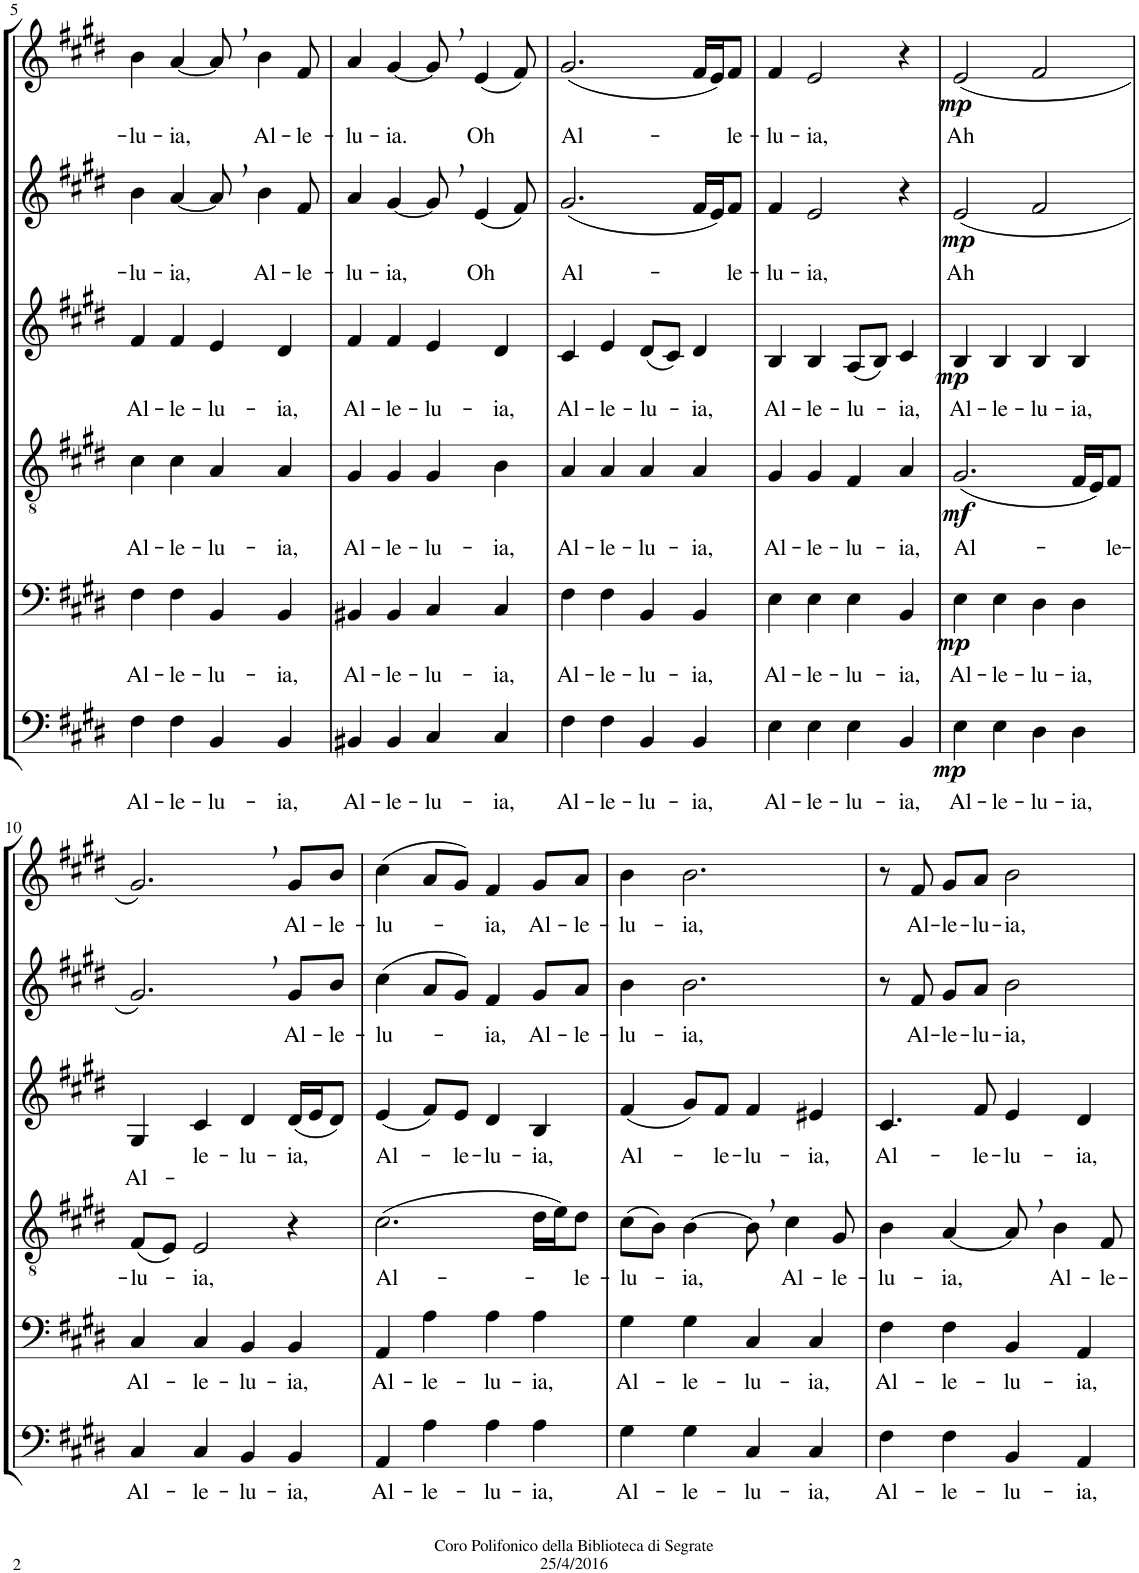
**kern	**text	**dynam	**kern	**text	**dynam	**kern	**text	**dynam	**kern	**text	**dynam	**kern	**text	**dynam	**kern	**text	**dynam
*part6	*part6	*part6	*part5	*part5	*part5	*part4	*part4	*part4	*part3	*part3	*part3	*part2	*part2	*part2	*part1	*part1	*part1
*staff6	*staff6	*staff6	*staff5	*staff5	*staff5	*staff4	*staff4	*staff4	*staff3	*staff3	*staff3	*staff2	*staff2	*staff2	*staff1	*staff1	*staff1
*I"Bassi II	*	*	*I"Bassi I	*	*	*I"Tenori	*	*	*I"Contralti	*	*	*I"Soprani II	*	*	*I"Soprani I	*	*
!!LO:PB:g=z
*clefF4	*	*	*clefF4	*	*	*clefGv2	*	*	*clefG2	*	*	*clefG2	*	*	*clefG2	*	*
*	*	*	*	*	*	*	*	*	*	*	*	*	*	*	*Trd1c2	*	*
*k[f#c#g#d#]	*	*	*k[f#c#g#d#]	*	*	*k[f#c#g#d#]	*	*	*k[f#c#g#d#]	*	*	*k[f#c#g#d#]	*	*	*k[f#c#g#d#]	*	*
*E:	*	*	*E:	*	*	*E:	*	*	*E:	*	*	*E:	*	*	*E:	*	*
*M4/4	*	*	*M4/4	*	*	*M4/4	*	*	*M4/4	*	*	*M4/4	*	*	*M4/4	*	*
=5	=5	=5	=5	=5	=5	=5	=5	=5	=5	=5	=5	=5	=5	=5	=5	=5	=5
!	!LO:LY:b	!	!	!LO:LY:b	!	!	!LO:LY:b	!	!	!LO:LY:b	!	!	!LO:LY:b	!	!	!LO:LY:b	!
4F#\	Al-	.	4F#\	Al-	.	4c#\	Al-	.	4f#/	Al-	.	4b\	-lu-	.	4b\	-lu-	.
!	!LO:LY:b	!	!	!LO:LY:b	!	!	!LO:LY:b	!	!	!LO:LY:b	!	!	!LO:LY:b	!	!	!LO:LY:b	!
4F#\	-le-	.	4F#\	-le-	.	4c#\	-le-	.	4f#/	-le-	.	[4a/	-ia,	.	[4a/	-ia,	.
!	!LO:LY:b	!	!	!LO:LY:b	!	!	!LO:LY:b	!	!	!LO:LY:b	!	!	!	!	!	!	!
4BB/	-lu-	.	4BB/	-lu-	.	4A/	-lu-	.	4e/	-lu-	.	8a,/]	.	.	8a,/]	.	.
!	!	!	!	!	!	!	!	!	!	!	!	!	!LO:LY:b	!	!	!LO:LY:b	!
.	.	.	.	.	.	.	.	.	.	.	.	4b\	Al-	.	4b\	Al-	.
!	!LO:LY:b	!	!	!LO:LY:b	!	!	!LO:LY:b	!	!	!LO:LY:b	!	!	!	!	!	!	!
4BB/	-ia,	.	4BB/	-ia,	.	4A/	-ia,	.	4d#/	-ia,	.	.	.	.	.	.	.
!	!	!	!	!	!	!	!	!	!	!	!	!	!LO:LY:b	!	!	!LO:LY:b	!
.	.	.	.	.	.	.	.	.	.	.	.	8f#/	-le-	.	8f#/	-le-	.
=6	=6	=6	=6	=6	=6	=6	=6	=6	=6	=6	=6	=6	=6	=6	=6	=6	=6
!	!LO:LY:b	!	!	!LO:LY:b	!	!	!LO:LY:b	!	!	!LO:LY:b	!	!	!LO:LY:b	!	!	!LO:LY:b	!
4BB#X/	Al-	.	4BB#X/	Al-	.	4G#/	Al-	.	4f#/	Al-	.	4a/	-lu-	.	4a/	-lu-	.
!	!LO:LY:b	!	!	!LO:LY:b	!	!	!LO:LY:b	!	!	!LO:LY:b	!	!	!LO:LY:b	!	!	!LO:LY:b	!
4BB#/	-le-	.	4BB#/	-le-	.	4G#/	-le-	.	4f#/	-le-	.	[4g#/	-ia,	.	[4g#/	-ia.	.
!	!LO:LY:b	!	!	!LO:LY:b	!	!	!LO:LY:b	!	!	!LO:LY:b	!	!	!	!	!	!	!
4C#/	-lu-	.	4C#/	-lu-	.	4G#/	-lu-	.	4e/	-lu-	.	8g#,/]	.	.	8g#,/]	.	.
!	!	!	!	!	!	!	!	!	!	!	!	!	!LO:LY:b	!	!	!LO:LY:b	!
.	.	.	.	.	.	.	.	.	.	.	.	(4e/	Oh	.	(4e/	Oh	.
!	!LO:LY:b	!	!	!LO:LY:b	!	!	!LO:LY:b	!	!	!LO:LY:b	!	!	!	!	!	!	!
4C#/	-ia,	.	4C#/	-ia,	.	4B\	-ia,	.	4d#/	-ia,	.	.	.	.	.	.	.
.	.	.	.	.	.	.	.	.	.	.	.	8f#/)	.	.	8f#/)	.	.
=7	=7	=7	=7	=7	=7	=7	=7	=7	=7	=7	=7	=7	=7	=7	=7	=7	=7
!	!LO:LY:b	!	!	!LO:LY:b	!	!	!LO:LY:b	!	!	!LO:LY:b	!	!	!LO:LY:b	!	!	!LO:LY:b	!
4F#\	Al-	.	4F#\	Al-	.	4A/	Al-	.	4c#/	Al-	.	(2.g#/	Al-	.	(2.g#/	Al-	.
!	!LO:LY:b	!	!	!LO:LY:b	!	!	!LO:LY:b	!	!	!LO:LY:b	!	!	!	!	!	!	!
4F#\	-le-	.	4F#\	-le-	.	4A/	-le-	.	4e/	-le-	.	.	.	.	.	.	.
!	!LO:LY:b	!	!	!LO:LY:b	!	!	!LO:LY:b	!	!	!LO:LY:b	!	!	!	!	!	!	!
4BB/	-lu-	.	4BB/	-lu-	.	4A/	-lu-	.	(8d#/L	-lu-	.	.	.	.	.	.	.
.	.	.	.	.	.	.	.	.	8c#/J)	.	.	.	.	.	.	.	.
!	!LO:LY:b	!	!	!LO:LY:b	!	!	!LO:LY:b	!	!	!LO:LY:b	!	!	!	!	!	!	!
4BB/	-ia,	.	4BB/	-ia,	.	4A/	-ia,	.	4d#/	-ia,	.	16f#/LL	.	.	16f#/LL	.	.
.	.	.	.	.	.	.	.	.	.	.	.	16e/J)	.	.	16e/J)	.	.
!	!	!	!	!	!	!	!	!	!	!	!	!	!LO:LY:b	!	!	!LO:LY:b	!
.	.	.	.	.	.	.	.	.	.	.	.	8f#/J	-le-	.	8f#/J	-le-	.
=8	=8	=8	=8	=8	=8	=8	=8	=8	=8	=8	=8	=8	=8	=8	=8	=8	=8
!	!LO:LY:b	!	!	!LO:LY:b	!	!	!LO:LY:b	!	!	!LO:LY:b	!	!	!LO:LY:b	!	!	!LO:LY:b	!
4E\	Al-	.	4E\	Al-	.	4G#/	Al-	.	4B/	Al-	.	4f#/	-lu-	.	4f#/	-lu-	.
!	!LO:LY:b	!	!	!LO:LY:b	!	!	!LO:LY:b	!	!	!LO:LY:b	!	!	!LO:LY:b	!	!	!LO:LY:b	!
4E\	-le-	.	4E\	-le-	.	4G#/	-le-	.	4B/	-le-	.	2e/	-ia,	.	2e/	-ia,	.
!	!LO:LY:b	!	!	!LO:LY:b	!	!	!LO:LY:b	!	!	!LO:LY:b	!	!	!	!	!	!	!
4E\	-lu-	.	4E\	-lu-	.	4F#/	-lu-	.	(8A/L	-lu-	.	.	.	.	.	.	.
.	.	.	.	.	.	.	.	.	8B/J)	.	.	.	.	.	.	.	.
!	!LO:LY:b	!	!	!LO:LY:b	!	!	!LO:LY:b	!	!	!LO:LY:b	!	!	!	!	!	!	!
4BB/	-ia,	.	4BB/	-ia,	.	4A/	-ia,	.	4c#/	-ia,	.	4r	.	.	4r	.	.
=9	=9	=9	=9	=9	=9	=9	=9	=9	=9	=9	=9	=9	=9	=9	=9	=9	=9
!	!LO:LY:b	!LO:DY:b	!	!LO:LY:b	!LO:DY:b	!	!LO:LY:b	!LO:DY:b	!	!LO:LY:b	!LO:DY:b	!	!LO:LY:b	!LO:DY:b	!	!LO:LY:b	!LO:DY:b
4E\	Al-	mp	4E\	Al-	mp	(2.G#/	Al-	mf	4B/	Al-	mp	(2e/	Ah	mp	(2e/	Ah	mp
!	!LO:LY:b	!	!	!LO:LY:b	!	!	!	!	!	!LO:LY:b	!	!	!	!	!	!	!
4E\	-le-	.	4E\	-le-	.	.	.	.	4B/	-le-	.	.	.	.	.	.	.
!	!LO:LY:b	!	!	!LO:LY:b	!	!	!	!	!	!LO:LY:b	!	!	!	!	!	!	!
4D#\	-lu-	.	4D#\	-lu-	.	.	.	.	4B/	-lu-	.	2f#/	.	.	2f#/	.	.
!	!LO:LY:b	!	!	!LO:LY:b	!	!	!	!	!	!LO:LY:b	!	!	!	!	!	!	!
4D#\	-ia,	.	4D#\	-ia,	.	16F#/LL	.	.	4B/	-ia,	.	.	.	.	.	.	.
.	.	.	.	.	.	16E/J)	.	.	.	.	.	.	.	.	.	.	.
!	!	!	!	!	!	!	!LO:LY:b	!	!	!	!	!	!	!	!	!	!
.	.	.	.	.	.	8F#/J	-le-	.	.	.	.	.	.	.	.	.	.
!!LO:LB:g=z
=10	=10	=10	=10	=10	=10	=10	=10	=10	=10	=10	=10	=10	=10	=10	=10	=10	=10
!	!LO:LY:b	!	!	!LO:LY:b	!	!	!LO:LY:b	!	!	!LO:LY:b	!	!	!	!	!	!	!
4C#/	Al-	.	4C#/	Al-	.	(8F#/L	-lu-	.	4G#/	Al-	.	2.g#,/)	.	.	2.g#,/)	.	.
.	.	.	.	.	.	8E/J)	.	.	.	.	.	.	.	.	.	.	.
!	!LO:LY:b	!	!	!LO:LY:b	!	!	!LO:LY:b	!	!	!LO:LY:b	!	!	!	!	!	!	!
4C#/	-le-	.	4C#/	-le-	.	2E/	-ia,	.	4c#/	-le-	.	.	.	.	.	.	.
!	!LO:LY:b	!	!	!LO:LY:b	!	!	!	!	!	!LO:LY:b	!	!	!	!	!	!	!
4BB/	-lu-	.	4BB/	-lu-	.	.	.	.	4d#/	-lu-	.	.	.	.	.	.	.
!	!LO:LY:b	!	!	!LO:LY:b	!	!	!	!	!	!LO:LY:b	!	!	!LO:LY:b	!	!	!LO:LY:b	!
4BB/	-ia,	.	4BB/	-ia,	.	4r	.	.	(16d#/LL	-ia,	.	8g#/L	Al-	.	8g#/L	Al-	.
.	.	.	.	.	.	.	.	.	16e/J	.	.	.	.	.	.	.	.
!	!	!	!	!	!	!	!	!	!	!	!	!	!LO:LY:b	!	!	!LO:LY:b	!
.	.	.	.	.	.	.	.	.	8d#/J)	.	.	8b/J	-le-	.	8b/J	-le-	.
=11	=11	=11	=11	=11	=11	=11	=11	=11	=11	=11	=11	=11	=11	=11	=11	=11	=11
!	!LO:LY:b	!	!	!LO:LY:b	!	!	!LO:LY:b	!	!	!LO:LY:b	!	!	!LO:LY:b	!	!	!LO:LY:b	!
4AA/	Al-	.	4AA/	Al-	.	(2.c#\	Al-	.	(4e/	Al-	.	(4cc#\	-lu-	.	(4cc#\	-lu-	.
!	!LO:LY:b	!	!	!LO:LY:b	!	!	!	!	!	!	!	!	!	!	!	!	!
4A\	-le-	.	4A\	-le-	.	.	.	.	8f#/L)	.	.	8a/L	.	.	8a/L	.	.
!	!	!	!	!	!	!	!	!	!	!LO:LY:b	!	!	!	!	!	!	!
.	.	.	.	.	.	.	.	.	8e/J	-le-	.	8g#/J)	.	.	8g#/J)	.	.
!	!LO:LY:b	!	!	!LO:LY:b	!	!	!	!	!	!LO:LY:b	!	!	!LO:LY:b	!	!	!LO:LY:b	!
4A\	-lu-	.	4A\	-lu-	.	.	.	.	4d#/	-lu-	.	4f#/	-ia,	.	4f#/	-ia,	.
!	!LO:LY:b	!	!	!LO:LY:b	!	!	!	!	!	!LO:LY:b	!	!	!LO:LY:b	!	!	!LO:LY:b	!
4A\	-ia,	.	4A\	-ia,	.	16d#\LL	.	.	4B/	-ia,	.	8g#/L	Al-	.	8g#/L	Al-	.
.	.	.	.	.	.	16e\J)	.	.	.	.	.	.	.	.	.	.	.
!	!	!	!	!	!	!	!LO:LY:b	!	!	!	!	!	!LO:LY:b	!	!	!LO:LY:b	!
.	.	.	.	.	.	8d#\J	-le-	.	.	.	.	8a/J	-le-	.	8a/J	-le-	.
=12	=12	=12	=12	=12	=12	=12	=12	=12	=12	=12	=12	=12	=12	=12	=12	=12	=12
!	!LO:LY:b	!	!	!LO:LY:b	!	!	!LO:LY:b	!	!	!LO:LY:b	!	!	!LO:LY:b	!	!	!LO:LY:b	!
4G#\	Al-	.	4G#\	Al-	.	(8c#\L	-lu-	.	(4f#/	Al-	.	4b\	-lu-	.	4b\	-lu-	.
.	.	.	.	.	.	8B\J)	.	.	.	.	.	.	.	.	.	.	.
!	!LO:LY:b	!	!	!LO:LY:b	!	!	!LO:LY:b	!	!	!	!	!	!LO:LY:b	!	!	!LO:LY:b	!
4G#\	-le-	.	4G#\	-le-	.	[4B\	-ia,	.	8g#/L)	.	.	2.b\	-ia,	.	2.b\	-ia,	.
!	!	!	!	!	!	!	!	!	!	!LO:LY:b	!	!	!	!	!	!	!
.	.	.	.	.	.	.	.	.	8f#/J	-le-	.	.	.	.	.	.	.
!	!LO:LY:b	!	!	!LO:LY:b	!	!	!	!	!	!LO:LY:b	!	!	!	!	!	!	!
4C#/	-lu-	.	4C#/	-lu-	.	8B,\]	.	.	4f#/	-lu-	.	.	.	.	.	.	.
!	!	!	!	!	!	!	!LO:LY:b	!	!	!	!	!	!	!	!	!	!
.	.	.	.	.	.	4c#\	Al-	.	.	.	.	.	.	.	.	.	.
!	!LO:LY:b	!	!	!LO:LY:b	!	!	!	!	!	!LO:LY:b	!	!	!	!	!	!	!
4C#/	-ia,	.	4C#/	-ia,	.	.	.	.	4e#X/	-ia,	.	.	.	.	.	.	.
!	!	!	!	!	!	!	!LO:LY:b	!	!	!	!	!	!	!	!	!	!
.	.	.	.	.	.	8G#/	-le-	.	.	.	.	.	.	.	.	.	.
=13	=13	=13	=13	=13	=13	=13	=13	=13	=13	=13	=13	=13	=13	=13	=13	=13	=13
!	!LO:LY:b	!	!	!LO:LY:b	!	!	!LO:LY:b	!	!	!LO:LY:b	!	!	!	!	!	!	!
4F#\	Al-	.	4F#\	Al-	.	4B\	-lu-	.	4.c#/	Al-	.	8r	.	.	8r	.	.
!	!	!	!	!	!	!	!	!	!	!	!	!	!LO:LY:b	!	!	!LO:LY:b	!
.	.	.	.	.	.	.	.	.	.	.	.	8f#/	Al-	.	8f#/	Al-	.
!	!LO:LY:b	!	!	!LO:LY:b	!	!	!LO:LY:b	!	!	!	!	!	!LO:LY:b	!	!	!LO:LY:b	!
4F#\	-le-	.	4F#\	-le-	.	[4A/	-ia,	.	.	.	.	8g#/L	-le-	.	8g#/L	-le-	.
!	!	!	!	!	!	!	!	!	!	!LO:LY:b	!	!	!LO:LY:b	!	!	!LO:LY:b	!
.	.	.	.	.	.	.	.	.	8f#/	-le-	.	8a/J	-lu-	.	8a/J	-lu-	.
!	!LO:LY:b	!	!	!LO:LY:b	!	!	!	!	!	!LO:LY:b	!	!	!LO:LY:b	!	!	!LO:LY:b	!
4BB/	-lu-	.	4BB/	-lu-	.	8A,/]	.	.	4e/	-lu-	.	2b\	-ia,	.	2b\	-ia,	.
!	!	!	!	!	!	!	!LO:LY:b	!	!	!	!	!	!	!	!	!	!
.	.	.	.	.	.	4B\	Al-	.	.	.	.	.	.	.	.	.	.
!	!LO:LY:b	!	!	!LO:LY:b	!	!	!	!	!	!LO:LY:b	!	!	!	!	!	!	!
4AA/	-ia,	.	4AA/	-ia,	.	.	.	.	4d#/	-ia,	.	.	.	.	.	.	.
!	!	!	!	!	!	!	!LO:LY:b	!	!	!	!	!	!	!	!	!	!
.	.	.	.	.	.	8F#/	-le-	.	.	.	.	.	.	.	.	.	.
=	=	=	=	=	=	=	=	=	=	=	=	=	=	=	=	=	=
*-	*-	*-	*-	*-	*-	*-	*-	*-	*-	*-	*-	*-	*-	*-	*-	*-	*-
